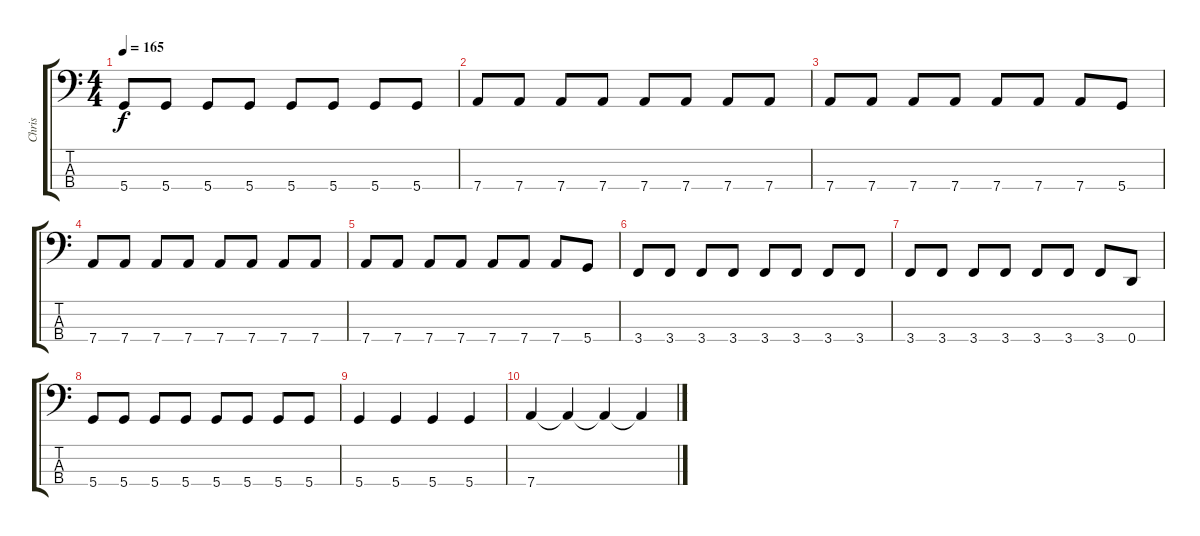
\track ("Chris" "Chris") {instrument electricbassfinger}
\staff {score tabs}
\tuning (F2 C2 G1 D1) {hide}
\ts (4 4)
\tempo 165
\clef f4
\ks c
5.4.8{dy f} 5.4.8 5.4.8 5.4.8 5.4.8 5.4.8 5.4.8 5.4.8 |
7.4.8 7.4.8 7.4.8 7.4.8 7.4.8 7.4.8 7.4.8 7.4.8 |
7.4.8 7.4.8 7.4.8 7.4.8 7.4.8 7.4.8 7.4.8 5.4.8 |
7.4.8 7.4.8 7.4.8 7.4.8 7.4.8 7.4.8 7.4.8 7.4.8 |
7.4.8 7.4.8 7.4.8 7.4.8 7.4.8 7.4.8 7.4.8 5.4.8 |
3.4.8 3.4.8 3.4.8 3.4.8 3.4.8 3.4.8 3.4.8 3.4.8 |
3.4.8 3.4.8 3.4.8 3.4.8 3.4.8 3.4.8 3.4.8 0.4.8 |
5.4.8 5.4.8 5.4.8 5.4.8 5.4.8 5.4.8 5.4.8 5.4.8 |
5.4.4 5.4.4 5.4.4 5.4.4 |
7.4.4 7.4{t}.4 7.4{t}.4 7.4{t}.4
